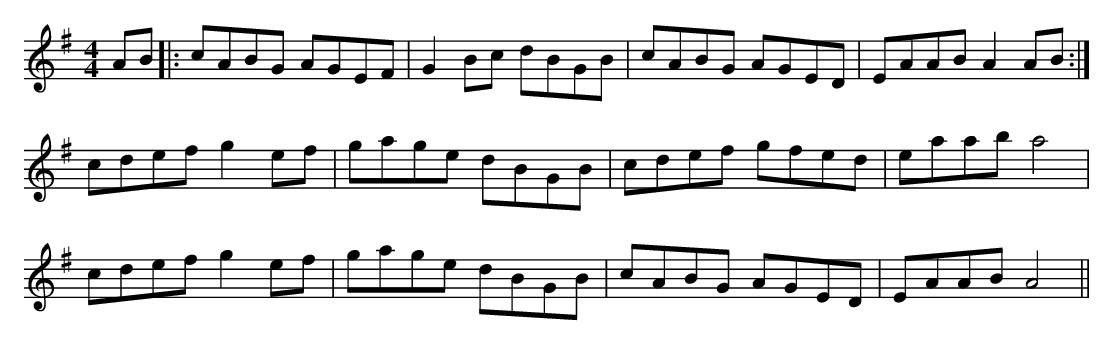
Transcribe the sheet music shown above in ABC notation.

X:1
M:4/4
K:Ador
AB|:cABG AGEF|G2Bc dBGB|cABG AGED|EAAB A2 AB:|
cdef g2ef|gage dBGB|cdef gfed|eaab a4|
cdef g2 ef|gage dBGB|cABG AGED|EAAB A4||
